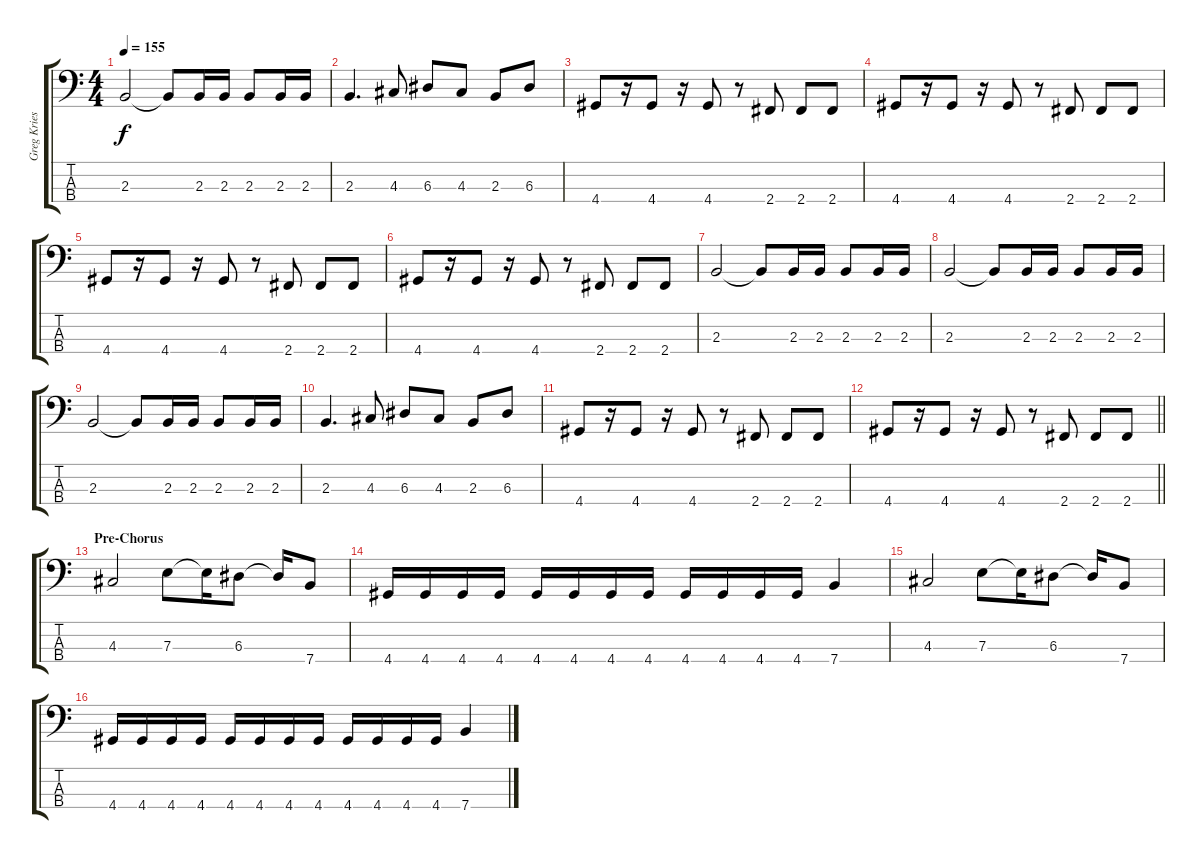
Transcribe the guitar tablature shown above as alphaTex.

\track ("Greg Kriesel - Bass" "Greg Kries") {instrument electricbasspick}
\staff {score tabs}
\tuning (G2 D2 A1 E1) {hide}
\ts (4 4)
\tempo 155
\clef f4
\ks c
2.3.2{dy f} 2.3{t}.8 2.3.16 2.3.16 2.3.8 2.3.16 2.3.16 |
2.3.4{d} 4.3.8 6.3.8 4.3.8 2.3.8 6.3.8 |
4.4.8 r.16 4.4.8 r.16 4.4.8 r.8 2.4.8 2.4.8 2.4.8 |
4.4.8 r.16 4.4.8 r.16 4.4.8 r.8 2.4.8 2.4.8 2.4.8 |
4.4.8 r.16 4.4.8 r.16 4.4.8 r.8 2.4.8 2.4.8 2.4.8 |
4.4.8 r.16 4.4.8 r.16 4.4.8 r.8 2.4.8 2.4.8 2.4.8 |
2.3.2 2.3{t}.8 2.3.16 2.3.16 2.3.8 2.3.16 2.3.16 |
2.3.2 2.3{t}.8 2.3.16 2.3.16 2.3.8 2.3.16 2.3.16 |
2.3.2 2.3{t}.8 2.3.16 2.3.16 2.3.8 2.3.16 2.3.16 |
2.3.4{d} 4.3.8 6.3.8 4.3.8 2.3.8 6.3.8 |
4.4.8 r.16 4.4.8 r.16 4.4.8 r.8 2.4.8 2.4.8 2.4.8 |
\barLineRight lightlight
4.4.8 r.16 4.4.8 r.16 4.4.8 r.8 2.4.8 2.4.8 2.4.8 |
\section ("" "Pre-Chorus")
4.3.2 7.3.8 7.3{t}.16 6.3.8 6.3{t}.16 7.4.8 |
4.4.16 4.4.16 4.4.16 4.4.16 4.4.16 4.4.16 4.4.16 4.4.16 4.4.16 4.4.16 4.4.16 4.4.16 7.4.4 |
4.3.2 7.3.8 7.3{t}.16 6.3.8 6.3{t}.16 7.4.8 |
4.4.16 4.4.16 4.4.16 4.4.16 4.4.16 4.4.16 4.4.16 4.4.16 4.4.16 4.4.16 4.4.16 4.4.16 7.4.4
